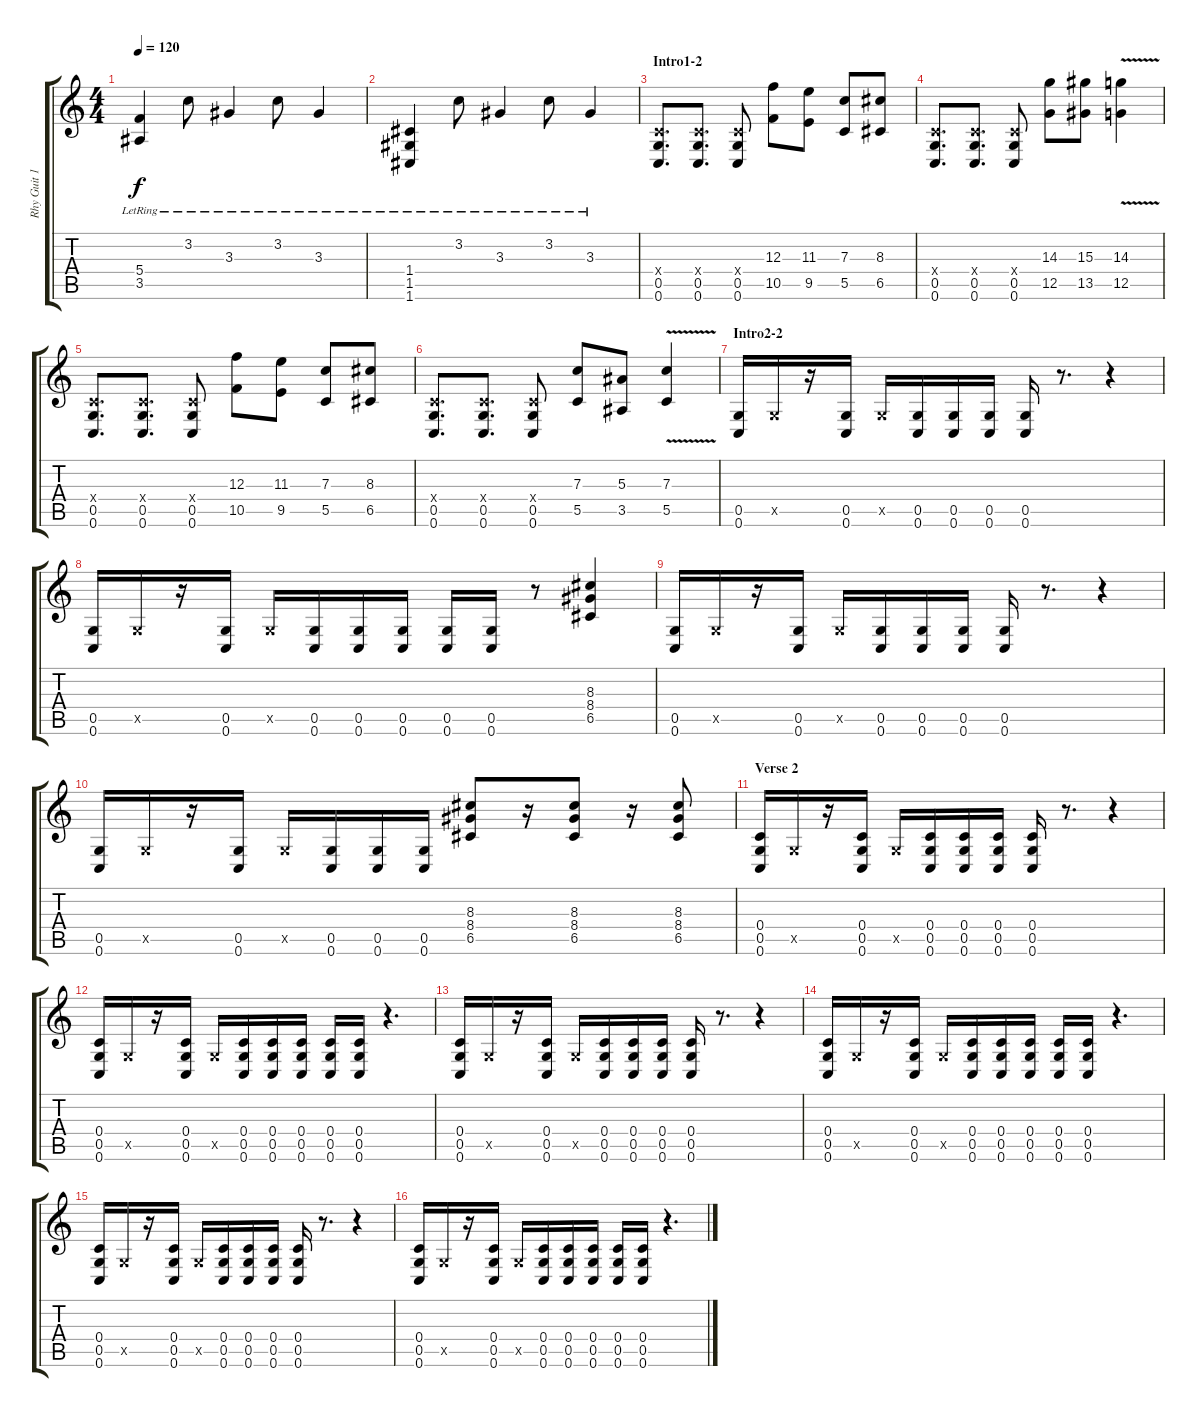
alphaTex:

\track ("Rhy Guit 1" "Rhy Guit 1") {instrument distortionguitar}
\staff {score tabs}
\tuning (D4 A3 F3 C3 G2 C2) {hide}
\ts (4 4)
\tempo 120
\clef g2
\ks c
(5.4{lr} 3.5{lr}).4{dy f} 3.2{lr}.8 3.3{lr}.4 3.2{lr}.8 3.3{lr}.4 |
(1.4{lr} 1.5{lr} 1.6{lr}).4 3.2{lr}.8 3.3{lr}.4 3.2{lr}.8 3.3{lr}.4 |
\section ("" "Intro1-2")
(0.4{x} 0.5 0.6).8{d} (0.4{x} 0.5 0.6).8{d} (0.4{x} 0.5 0.6).8 (12.3 10.5).8 (11.3 9.5).8 (7.3 5.5).8 (8.3 6.5).8 |
(0.4{x} 0.5 0.6).8{d} (0.4{x} 0.5 0.6).8{d} (0.4{x} 0.5 0.6).8 (14.3 12.5).8 (15.3 13.5).8 (14.3{v} 12.5).4 |
(0.4{x} 0.5 0.6).8{d} (0.4{x} 0.5 0.6).8{d} (0.4{x} 0.5 0.6).8 (12.3 10.5).8 (11.3 9.5).8 (7.3 5.5).8 (8.3 6.5).8 |
(0.4{x} 0.5 0.6).8{d} (0.4{x} 0.5 0.6).8{d} (0.4{x} 0.5 0.6).8 (7.3 5.5).8 (5.3 3.5).8 (7.3{v} 5.5{v}).4 |
\section ("" "Intro2-2")
(0.5 0.6).16 0.5{x}.16 r.16 (0.5 0.6).16 0.5{x}.16 (0.5 0.6).16 (0.5 0.6).16 (0.5 0.6).16 (0.5 0.6).16 r.8{d} r.4 |
(0.5 0.6).16 0.5{x}.16 r.16 (0.5 0.6).16 0.5{x}.16 (0.5 0.6).16 (0.5 0.6).16 (0.5 0.6).16 (0.5 0.6).16 (0.5 0.6).16 r.8 (8.3 8.4 6.5).4 |
(0.5 0.6).16 0.5{x}.16 r.16 (0.5 0.6).16 0.5{x}.16 (0.5 0.6).16 (0.5 0.6).16 (0.5 0.6).16 (0.5 0.6).16 r.8{d} r.4 |
(0.5 0.6).16 0.5{x}.16 r.16 (0.5 0.6).16 0.5{x}.16 (0.5 0.6).16 (0.5 0.6).16 (0.5 0.6).16 (8.3 8.4 6.5).8 r.16 (8.3 8.4 6.5).8 r.16 (8.3 8.4 6.5).8 |
\section ("" "Verse 2")
(0.4 0.5 0.6).16 0.5{x}.16 r.16 (0.4 0.5 0.6).16 0.5{x}.16 (0.4 0.5 0.6).16 (0.4 0.5 0.6).16 (0.4 0.5 0.6).16 (0.4 0.5 0.6).16 r.8{d} r.4 |
(0.4 0.5 0.6).16 0.5{x}.16 r.16 (0.4 0.5 0.6).16 0.5{x}.16 (0.4 0.5 0.6).16 (0.4 0.5 0.6).16 (0.4 0.5 0.6).16 (0.4 0.5 0.6).16 (0.4 0.5 0.6).16 r.4{d} |
(0.4 0.5 0.6).16 0.5{x}.16 r.16 (0.4 0.5 0.6).16 0.5{x}.16 (0.4 0.5 0.6).16 (0.4 0.5 0.6).16 (0.4 0.5 0.6).16 (0.4 0.5 0.6).16 r.8{d} r.4 |
(0.4 0.5 0.6).16 0.5{x}.16 r.16 (0.4 0.5 0.6).16 0.5{x}.16 (0.4 0.5 0.6).16 (0.4 0.5 0.6).16 (0.4 0.5 0.6).16 (0.4 0.5 0.6).16 (0.4 0.5 0.6).16 r.4{d} |
(0.4 0.5 0.6).16 0.5{x}.16 r.16 (0.4 0.5 0.6).16 0.5{x}.16 (0.4 0.5 0.6).16 (0.4 0.5 0.6).16 (0.4 0.5 0.6).16 (0.4 0.5 0.6).16 r.8{d} r.4 |
(0.4 0.5 0.6).16 0.5{x}.16 r.16 (0.4 0.5 0.6).16 0.5{x}.16 (0.4 0.5 0.6).16 (0.4 0.5 0.6).16 (0.4 0.5 0.6).16 (0.4 0.5 0.6).16 (0.4 0.5 0.6).16 r.4{d}
